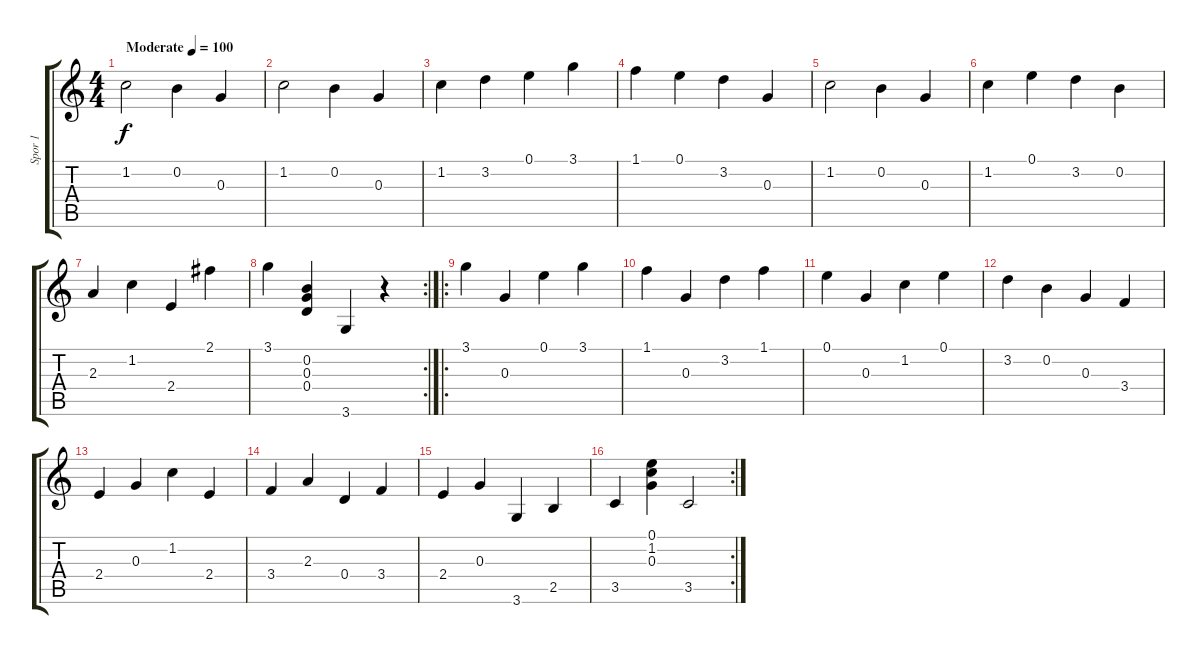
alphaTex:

\track ("Spor 1" "Spor 1") {instrument acousticguitarnylon}
\staff {score tabs}
\tuning (E4 B3 G3 D3 A2 E2) {hide}
\ts (4 4)
\tempo (100 "Moderate")
\clef g2
\ks c
1.2.2{dy f instrument acousticguitarnylon} 0.2.4 0.3.4 |
1.2.2 0.2.4 0.3.4 |
1.2.4 3.2.4 0.1.4 3.1.4 |
1.1.4 0.1.4 3.2.4 0.3.4 |
1.2.2 0.2.4 0.3.4 |
1.2.4 0.1.4 3.2.4 0.2.4 |
2.3.4 1.2.4 2.4.4 2.1.4 |
\rc 2
3.1.4 (0.2 0.3 0.4).4 3.6.4 r.4 |
\ro
3.1.4 0.3.4 0.1.4 3.1.4 |
1.1.4 0.3.4 3.2.4 1.1.4 |
0.1.4 0.3.4 1.2.4 0.1.4 |
3.2.4 0.2.4 0.3.4 3.4.4 |
2.4.4 0.3.4 1.2.4 2.4.4 |
3.4.4 2.3.4 0.4.4 3.4.4 |
2.4.4 0.3.4 3.6.4 2.5.4 |
\rc 2
3.5.4 (0.1 1.2 0.3).4 3.5.2
